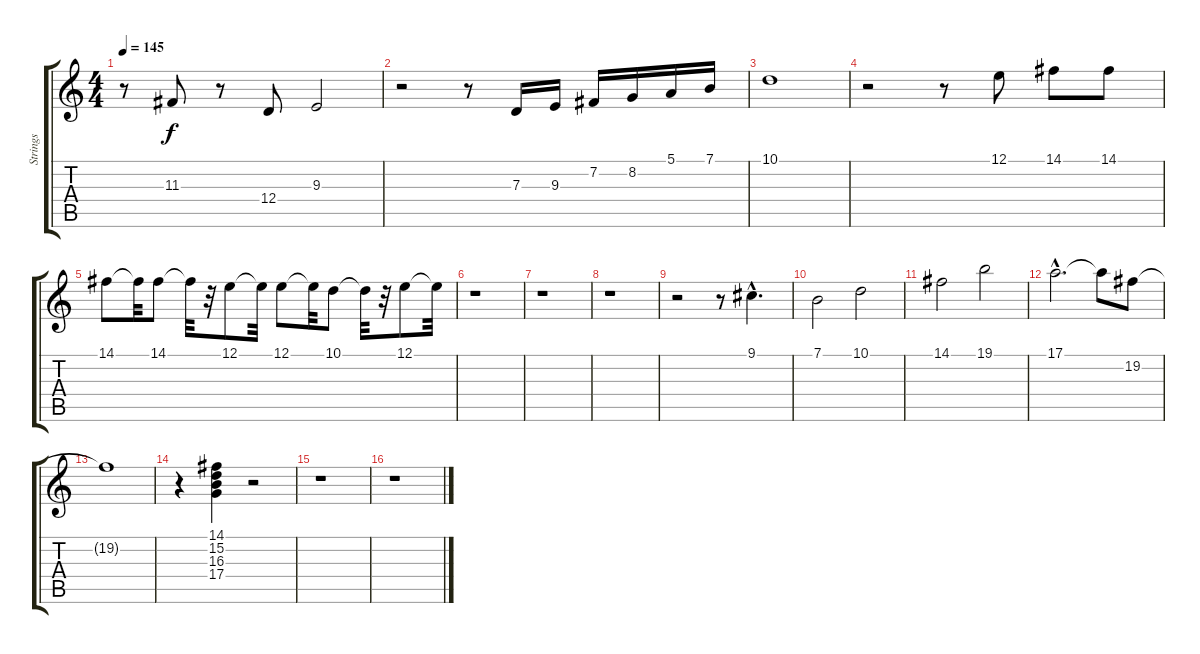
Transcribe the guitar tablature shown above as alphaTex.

\track ("Strings" "Strings") {instrument stringensemble2}
\staff {score tabs}
\tuning (E4 B3 G3 D3 A2 E2) {hide}
\ts (4 4)
\tempo 145
\clef g2
\ks c
r.8{dy f} 11.3.8 r.8 12.4.8 9.3.2 |
r.2 r.8 7.3.16 9.3.16 7.2.16 8.2.16 5.1.16 7.1.16 |
10.1.1 |
r.2 r.8 12.1.8 14.1.8 14.1.8 |
14.1.8 14.1{t}.32 14.1.8 14.1{t}.32 r.32 12.1.8 12.1{t}.32 12.1.8 12.1{t}.32 10.1.8 10.1{t}.32 r.32 12.1.8 12.1{t}.32 |
r.1 |
r.1 |
r.1 |
r.2 r.8 9.1{hac}.4{d} |
7.1.2 10.1.2 |
14.1.2 19.1.2 |
17.1{hac}.2{d} 17.1{t}.8 19.2.8 |
19.2{t}.1 |
r.4 (14.1 15.2 16.3 17.4).4 r.2 |
r.1 |
r.1
